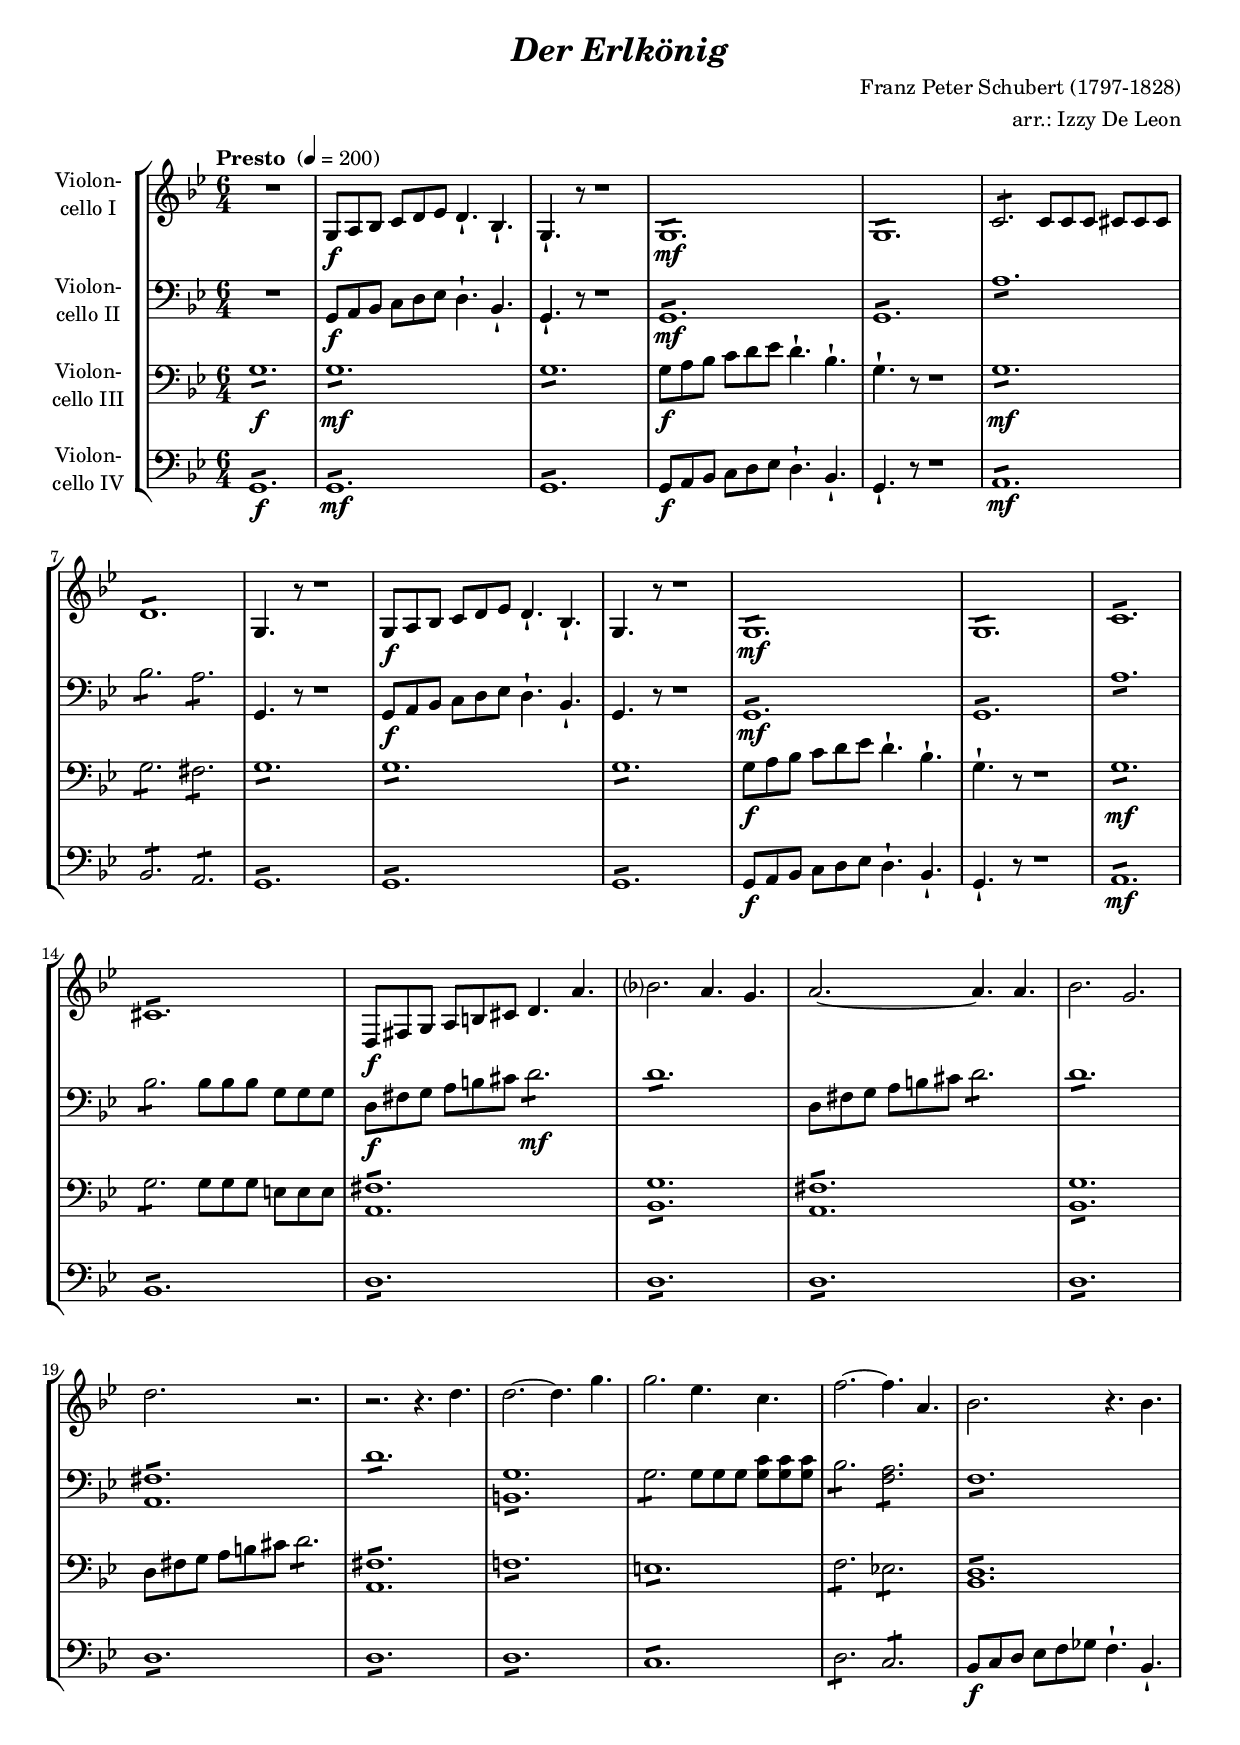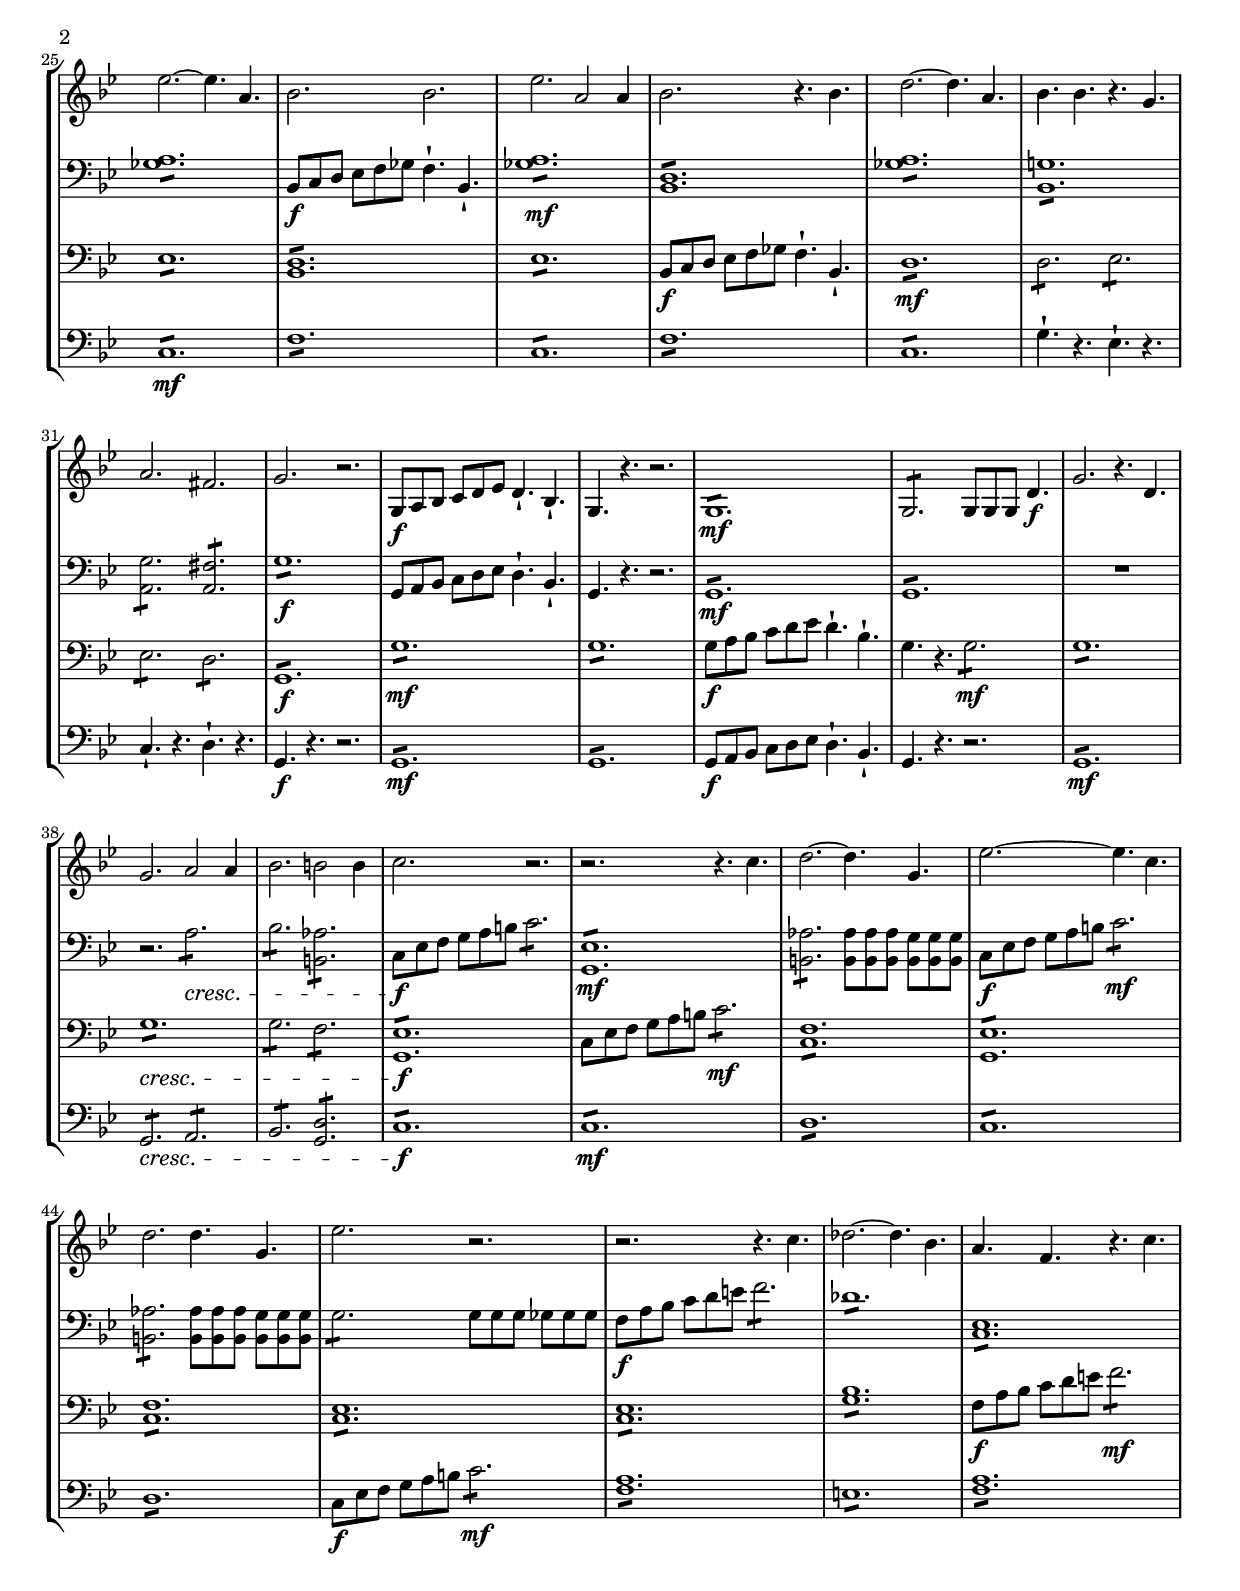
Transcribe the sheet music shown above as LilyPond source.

\version "2.14.2"
\include "deutsch.ly"

#(set-global-staff-size 18)

\header {
  title       = \markup \bold \italic "Der Erlkönig"
  composer    = "Franz Peter Schubert (1797-1828)"
  arranger    = "arr.: Izzy De Leon"
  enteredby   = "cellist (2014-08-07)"
}

voiceconsts = {
  \key g \minor
  \time 6/4
  \tempo "Presto " 4=200
  \clef "bass"
  %\numericTimeSignature
  \compressFullBarRests
  % Set default beaming for all staves
  \set Timing.beamExceptions = #'()
  \set Timing.baseMoment     = #(ly:make-moment 3 8)
  \set Timing.beatStructure  = #'(1 1 1 1)  
}

mihi = "clarinet"
milo = "bassoon"
%mihi = "church organ"
%milo = "church organ"

rit = \markup \bold \italic "rit."

va = \relative c'' {
   \voiceconsts
   \clef "treble"

   R1.
   g8\f a b c d es d4.-| b-|
   g-| r8 r1

   \repeat tremolo 12 g8\mf
   \repeat tremolo 12 g
   \repeat tremolo 6 c c c c cis cis cis

   \repeat tremolo 12 d
   g,4. r8 r1
   g8\f a b c d es d4.-| b-|

   g r8 r1
   \repeat tremolo 12 g8\mf
   \repeat tremolo 12 g

   \repeat tremolo 12 c
   \repeat tremolo 12 cis
   d,\f fis g a h cis d4. a'

   b?2. a4. g
   a2.~ a4. a
   b2. g

   d' r
   r r4. d
   d2.~ d4. g

   g2. es4. c
   f2.~ f4. a,
   b2. r4. b

   es2.~ es4. a,
   b2. b

   es a,2 a4
   b2. r4. b

   d2.~ d4. a
   b b r g

   a2. fis
   g r
   g,8\f a b c d es d4.-| b-|

   g r r2.
   \repeat tremolo 12 g8\mf
   \repeat tremolo 6 g g g g d'4.\f

   g2. r4. d
   g2. a2 a4
   b2. h2 h4

   c2. r
   r r4. c
   d2.~ d4. g,

   es'2.~ es4. c
   d2. d4. g,
   es'2. r

   r r4. c
   des2.~ des4. b
   a f r c'
}

vb = \relative c' {
   \voiceconsts

   R1.
   g8\f a b c d es d4.-| b-|
   g-| r8 r1

   \repeat tremolo 12 g8\mf
   \repeat tremolo 12 g
   \repeat tremolo 12 a'

   \repeat tremolo 6 b \repeat tremolo 6 a
   g,4. r8 r1
   g8\f a b c d es d4.-| b-|

   g r8 r1
   \repeat tremolo 12 g8\mf
   \repeat tremolo 12 g

   \repeat tremolo 12 a'
   \repeat tremolo 6 b b b b g g g
   d\f fis g a h cis \repeat tremolo 6 d\mf

   \repeat tremolo 12 d
   d, fis g a h cis \repeat tremolo 6 d
   \repeat tremolo 12 d

   \repeat tremolo 12 <a, fis'>
   \repeat tremolo 12 d'
   \repeat tremolo 12 <h, g'>

   \repeat tremolo 6 g' g g g <g c> <g c> <g c>
   \repeat tremolo 6 b \repeat tremolo 6 <f a>
   \repeat tremolo 12 f

   \repeat tremolo 12 <ges a>
   b,\f c d es f ges f4.-| b,-|

   \repeat tremolo 12 <ges' a>8\mf
   \repeat tremolo 12 <b, d>

   \repeat tremolo 12 <ges' a>
   \repeat tremolo 12 <b, g'!>

   \repeat tremolo 6 <a g'> \repeat tremolo 6 <a fis'>
   \repeat tremolo 12 g'\f
   g, a b c d es d4.-| b-|

   g r r2.
   \repeat tremolo 12 g8\mf
   \repeat tremolo 12 g

   R1.
   r2. \repeat tremolo 6 a'8\cresc
   \repeat tremolo 6 b \repeat tremolo 6 <h, as'>

   c\f es f g a h \repeat tremolo 6 c
   \repeat tremolo 12 <g, es'>\mf
   \repeat tremolo 6 <h as'> <h as'> <h as'> <h as'> <h g'> <h g'> <h g'>

   c\f es f g a h \repeat tremolo 6 c\mf
   \repeat tremolo 6 <h, as'> <h as'> <h as'> <h as'> <h g'> <h g'> <h g'>
   \repeat tremolo 6 g' g g g ges ges ges

   f\f a b c d e \repeat tremolo 6 f
   \repeat tremolo 12 des
   \repeat tremolo 12 <c, es>
}

vc = \relative c'' {
   \voiceconsts

   \repeat tremolo 12 g8\f
   \repeat tremolo 12 g\mf
   \repeat tremolo 12 g

   g\f a b c d es d4.-| b-|
   g-| r8 r1
   \repeat tremolo 12 g8\mf

   \repeat tremolo 6 g \repeat tremolo 6 fis
   \repeat tremolo 12 g
   \repeat tremolo 12 g

   \repeat tremolo 12 g
   g\f a b c d es d4.-| b-|
   g-| r8 r1

   \repeat tremolo 12 g8\mf
   \repeat tremolo 6 g g g g e e e
   \repeat tremolo 12 <a, fis'>

   \repeat tremolo 12 <b g'>
   \repeat tremolo 12 <a fis'>
   \repeat tremolo 12 <b g'>

   d fis g a h cis \repeat tremolo 6 d
   \repeat tremolo 12 <a, fis'>
   \repeat tremolo 12 f'!

   \repeat tremolo 12 e
   \repeat tremolo 6 f \repeat tremolo 6 es!
   \repeat tremolo 12 <b d>

   \repeat tremolo 12 es
   \repeat tremolo 12 <b d>

   \repeat tremolo 12 es
   b\f c d es f ges f4.-| b,-|

   \repeat tremolo 12 d8\mf
   \repeat tremolo 6 d \repeat tremolo 6 es

   \repeat tremolo 6 es \repeat tremolo 6 d
   \repeat tremolo 12 g,\f
   \repeat tremolo 12 g'\mf

   \repeat tremolo 12 g
   g\f a b c d es d4.-| b-|
   g r \repeat tremolo 6 g8\mf

   \repeat tremolo 12 g
   \repeat tremolo 12 g\cresc
   \repeat tremolo 6 g \repeat tremolo 6 f

   \repeat tremolo 12 <g, es'>\f
   c es f g a h \repeat tremolo 6 c\mf
   \repeat tremolo 12 <c, f>

   \repeat tremolo 12 <g es'>
   \repeat tremolo 12 <c f>
   \repeat tremolo 12 <c es>

   \repeat tremolo 12 <c es>
   \repeat tremolo 12 <g' b>
   f\f a b c d e \repeat tremolo 6 f\mf
}

vd = \relative c' {
   \voiceconsts

   \repeat tremolo 12 g8\f
   \repeat tremolo 12 g\mf
   \repeat tremolo 12 g

   g\f a b c d es d4.-| b-|
   g-| r8 r1
   \repeat tremolo 12 a8\mf

   \repeat tremolo 6 b \repeat tremolo 6 a
   \repeat tremolo 12 g
   \repeat tremolo 12 g

   \repeat tremolo 12 g
   g\f a b c d es d4.-| b-|
   g-| r8 r1

   \repeat tremolo 12 a8\mf
   \repeat tremolo 12 b
   \repeat tremolo 12 d

   \repeat tremolo 12 d
   \repeat tremolo 12 d
   \repeat tremolo 12 d

   \repeat tremolo 12 d
   \repeat tremolo 12 d
   \repeat tremolo 12 d

   \repeat tremolo 12 c
   \repeat tremolo 6 d \repeat tremolo 6 c
   b\f c d es f ges f4.-| b,-|

   \repeat tremolo 12 c8\mf
   \repeat tremolo 12 f

   \repeat tremolo 12 c
   \repeat tremolo 12 f

   \repeat tremolo 12 c
   g'4.-| r es-| r

   c-| r d-| r
   g,\f r r2.
   \repeat tremolo 12 g8\mf

   \repeat tremolo 12 g
   g\f a b c d es d4.-| b-|
   g r r2.

   \repeat tremolo 12 g8\mf
   \repeat tremolo 6 g\cresc \repeat tremolo 6 a
   \repeat tremolo 6 b \repeat tremolo 6 <g d'>

   \repeat tremolo 12 c\f
   \repeat tremolo 12 c\mf
   \repeat tremolo 12 d

   \repeat tremolo 12 c
   \repeat tremolo 12 d
   c\f es f g a h \repeat tremolo 6 c\mf

   \repeat tremolo 12 <f, a>
   \repeat tremolo 12 e
   \repeat tremolo 12 <f a>
}


music = \new StaffGroup <<
      \new Staff {
        \set Staff.midiInstrument = \mihi
        \set Staff.instrumentName = \markup \center-column { "Violon-" "cello I" }
        \transpose g g, { \va }
      }

      \new Staff {
        \set Staff.midiInstrument = \mihi
        \set Staff.instrumentName = \markup \center-column { "Violon-" "cello II" }
        \transpose g g, { \vb }
      }

      \new Staff {
        \set Staff.midiInstrument = \milo
        \set Staff.instrumentName = \markup \center-column { "Violon-" "cello III" }
        \transpose g g, { \vc }
      }

      \new Staff {
        \set Staff.midiInstrument = \milo
        \set Staff.instrumentName = \markup \center-column { "Violon-" "cello IV" }
        \transpose g g, { \vd }
      }
>>

\book {
  \score {
   \music
    \layout {}
  }

  \score {
    \unfoldRepeats \music

    \midi {
      \context {
        \Score
      }
    }
  }
}
